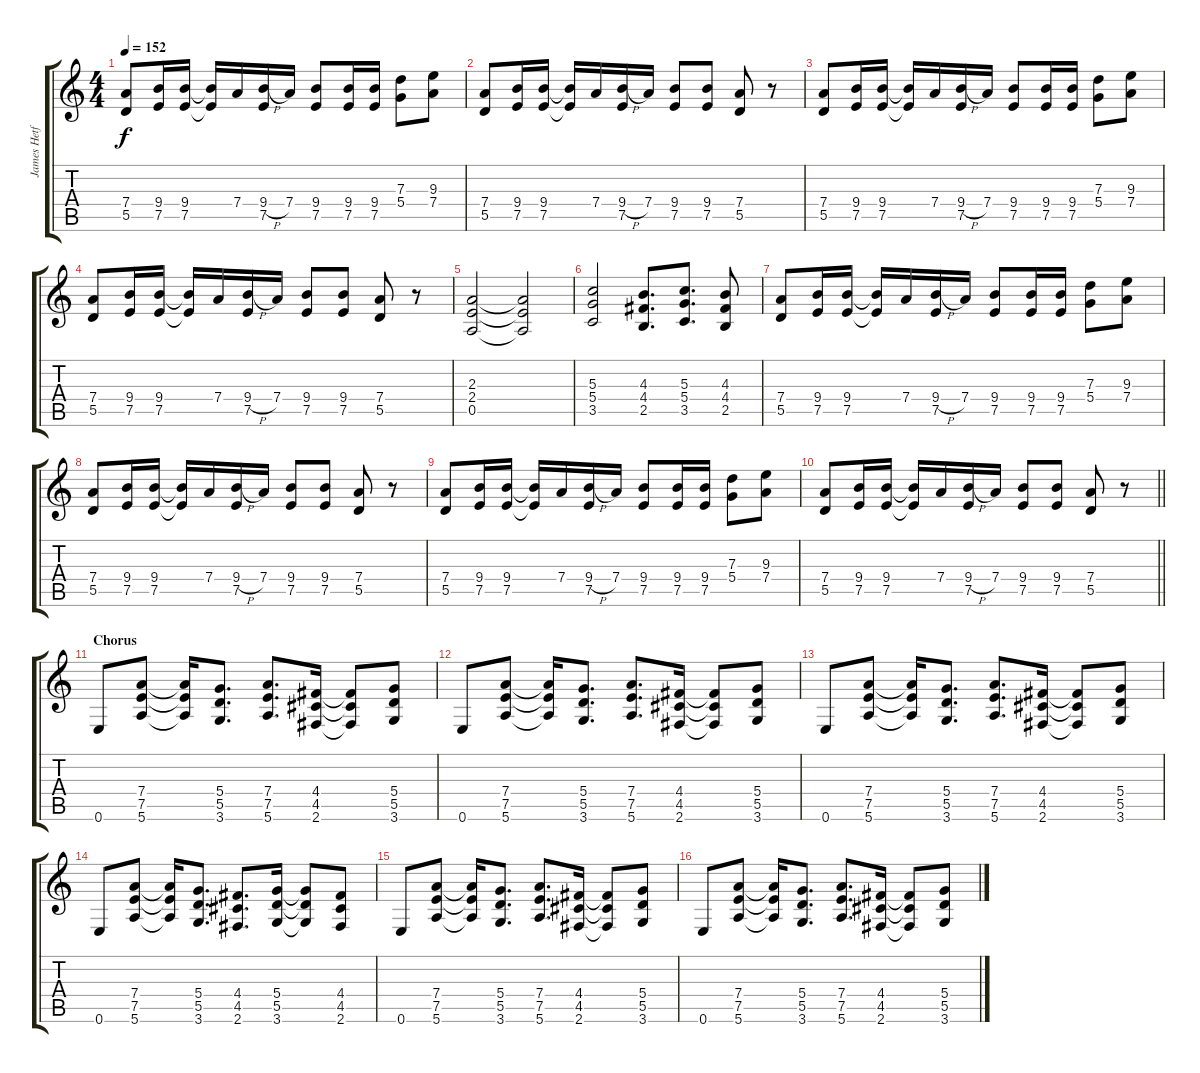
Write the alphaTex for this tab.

\track ("James Hetfield - Rhythm Guitar" "James Hetf") {instrument distortionguitar}
\staff {score tabs}
\tuning (E4 B3 G3 D3 A2 E2) {hide}
\ts (4 4)
\tempo 152
\clef g2
\ks c
(7.4 5.5).8{dy f} (9.4 7.5).16 (9.4 7.5).16 (9.4{t} 7.5{t}).16 7.4.16 (9.4{h} 7.5).16 7.4.16 (9.4 7.5).8 (9.4 7.5).16 (9.4 7.5).16 (7.3 5.4).8 (9.3 7.4).8 |
(7.4 5.5).8 (9.4 7.5).16 (9.4 7.5).16 (9.4{t} 7.5{t}).16 7.4.16 (9.4{h} 7.5).16 7.4.16 (9.4 7.5).8 (9.4 7.5).8 (7.4 5.5).8 r.8 |
(7.4 5.5).8 (9.4 7.5).16 (9.4 7.5).16 (9.4{t} 7.5{t}).16 7.4.16 (9.4{h} 7.5).16 7.4.16 (9.4 7.5).8 (9.4 7.5).16 (9.4 7.5).16 (7.3 5.4).8 (9.3 7.4).8 |
(7.4 5.5).8 (9.4 7.5).16 (9.4 7.5).16 (9.4{t} 7.5{t}).16 7.4.16 (9.4{h} 7.5).16 7.4.16 (9.4 7.5).8 (9.4 7.5).8 (7.4 5.5).8 r.8 |
(2.3 2.4 0.5).2 (2.3{t} 2.4{t} 0.5{t}).2 |
(5.3 5.4 3.5).2 (4.3 4.4 2.5).8{d} (5.3 5.4 3.5).8{d} (4.3 4.4 2.5).8 |
(7.4 5.5).8 (9.4 7.5).16 (9.4 7.5).16 (9.4{t} 7.5{t}).16 7.4.16 (9.4{h} 7.5).16 7.4.16 (9.4 7.5).8 (9.4 7.5).16 (9.4 7.5).16 (7.3 5.4).8 (9.3 7.4).8 |
(7.4 5.5).8 (9.4 7.5).16 (9.4 7.5).16 (9.4{t} 7.5{t}).16 7.4.16 (9.4{h} 7.5).16 7.4.16 (9.4 7.5).8 (9.4 7.5).8 (7.4 5.5).8 r.8 |
(7.4 5.5).8 (9.4 7.5).16 (9.4 7.5).16 (9.4{t} 7.5{t}).16 7.4.16 (9.4{h} 7.5).16 7.4.16 (9.4 7.5).8 (9.4 7.5).16 (9.4 7.5).16 (7.3 5.4).8 (9.3 7.4).8 |
\barLineRight lightlight
(7.4 5.5).8 (9.4 7.5).16 (9.4 7.5).16 (9.4{t} 7.5{t}).16 7.4.16 (9.4{h} 7.5).16 7.4.16 (9.4 7.5).8 (9.4 7.5).8 (7.4 5.5).8 r.8 |
\section ("" "Chorus")
0.6.8 (7.4 7.5 5.6).8 (7.4{t} 7.5{t} 5.6{t}).16 (5.4 5.5 3.6).8{d} (7.4 7.5 5.6).8{d} (4.4 4.5 2.6).16 (4.4{t} 4.5{t} 2.6{t}).8 (5.4 5.5 3.6).8 |
0.6.8 (7.4 7.5 5.6).8 (7.4{t} 7.5{t} 5.6{t}).16 (5.4 5.5 3.6).8{d} (7.4 7.5 5.6).8{d} (4.4 4.5 2.6).16 (4.4{t} 4.5{t} 2.6{t}).8 (5.4 5.5 3.6).8 |
0.6.8 (7.4 7.5 5.6).8 (7.4{t} 7.5{t} 5.6{t}).16 (5.4 5.5 3.6).8{d} (7.4 7.5 5.6).8{d} (4.4 4.5 2.6).16 (4.4{t} 4.5{t} 2.6{t}).8 (5.4 5.5 3.6).8 |
0.6.8 (7.4 7.5 5.6).8 (7.4{t} 7.5{t} 5.6{t}).16 (5.4 5.5 3.6).8{d} (4.4 4.5 2.6).8{d} (5.4 5.5 3.6).16 (5.4{t} 5.5{t} 3.6{t}).8 (4.4 4.5 2.6).8 |
0.6.8 (7.4 7.5 5.6).8 (7.4{t} 7.5{t} 5.6{t}).16 (5.4 5.5 3.6).8{d} (7.4 7.5 5.6).8{d} (4.4 4.5 2.6).16 (4.4{t} 4.5{t} 2.6{t}).8 (5.4 5.5 3.6).8 |
0.6.8 (7.4 7.5 5.6).8 (7.4{t} 7.5{t} 5.6{t}).16 (5.4 5.5 3.6).8{d} (7.4 7.5 5.6).8{d} (4.4 4.5 2.6).16 (4.4{t} 4.5{t} 2.6{t}).8 (5.4 5.5 3.6).8
